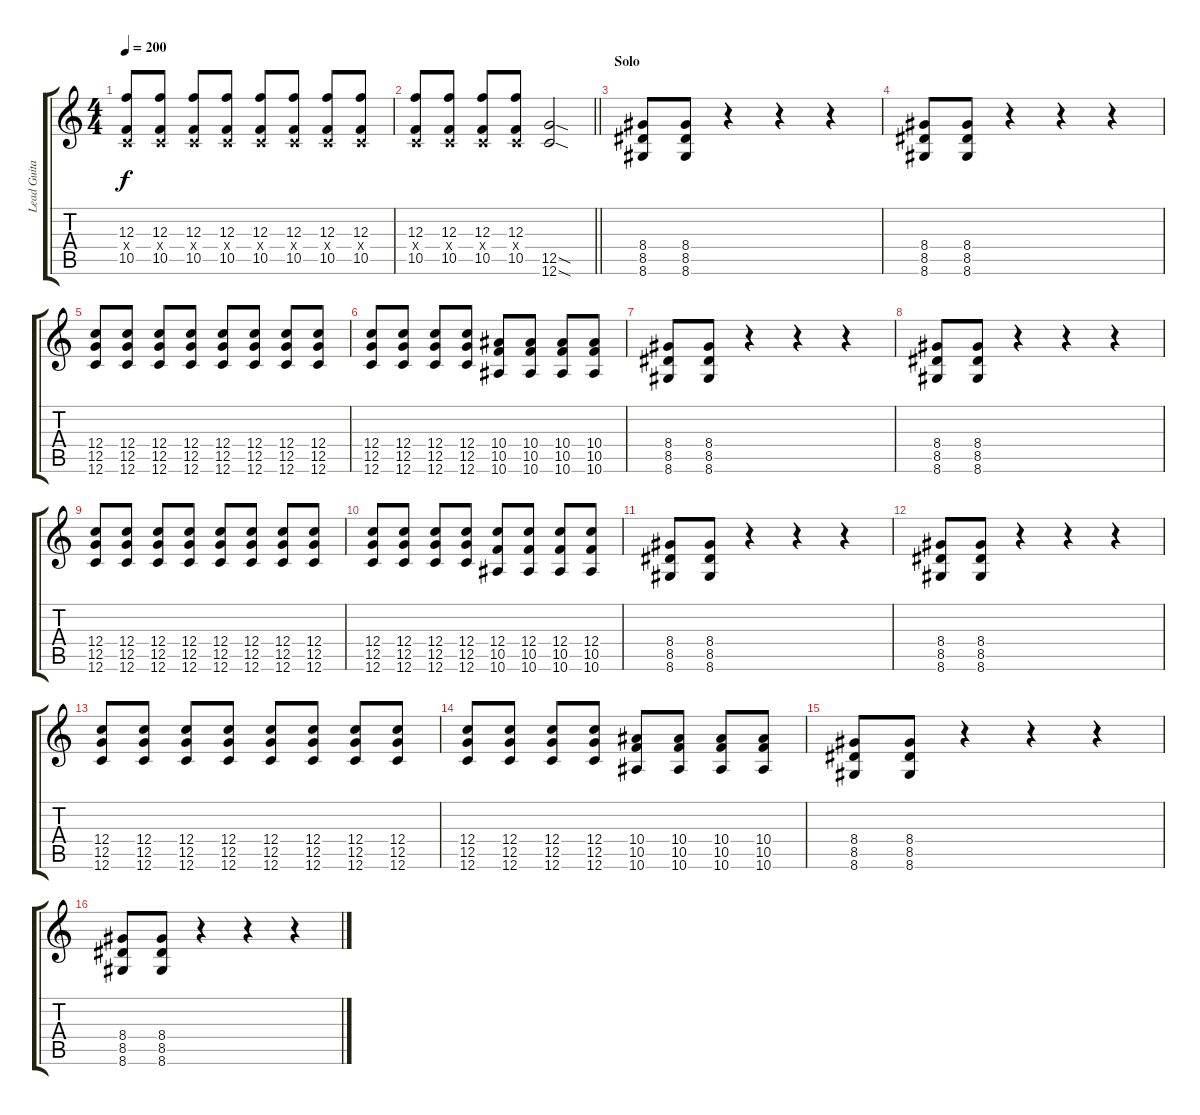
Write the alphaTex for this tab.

\track ("Lead Guitar" "Lead Guita") {instrument distortionguitar}
\staff {score tabs}
\tuning (D4 A3 F3 C3 G2 C2) {hide}
\ts (4 4)
\tempo 200
\clef g2
\ks c
(12.3 0.4{x} 10.5).8{dy f} (12.3 0.4{x} 10.5).8 (12.3 0.4{x} 10.5).8 (12.3 0.4{x} 10.5).8 (12.3 0.4{x} 10.5).8 (12.3 0.4{x} 10.5).8 (12.3 0.4{x} 10.5).8 (12.3 0.4{x} 10.5).8 |
\barLineRight lightlight
(12.3 0.4{x} 10.5).8 (12.3 0.4{x} 10.5).8 (12.3 0.4{x} 10.5).8 (12.3 0.4{x} 10.5).8 (12.5{sod} 12.6{sod}).2 |
\section ("" "Solo")
(8.4 8.5 8.6).8{volume 16} (8.4 8.5 8.6).8 r.4 r.4 r.4 |
(8.4 8.5 8.6).8 (8.4 8.5 8.6).8 r.4 r.4 r.4 |
(12.4 12.5 12.6).8 (12.4 12.5 12.6).8 (12.4 12.5 12.6).8 (12.4 12.5 12.6).8 (12.4 12.5 12.6).8 (12.4 12.5 12.6).8 (12.4 12.5 12.6).8 (12.4 12.5 12.6).8 |
(12.4 12.5 12.6).8 (12.4 12.5 12.6).8 (12.4 12.5 12.6).8 (12.4 12.5 12.6).8 (10.4 10.5 10.6).8 (10.4 10.5 10.6).8 (10.4 10.5 10.6).8 (10.4 10.5 10.6).8 |
(8.4 8.5 8.6).8 (8.4 8.5 8.6).8 r.4 r.4 r.4 |
(8.4 8.5 8.6).8 (8.4 8.5 8.6).8 r.4 r.4 r.4 |
(12.4 12.5 12.6).8 (12.4 12.5 12.6).8 (12.4 12.5 12.6).8 (12.4 12.5 12.6).8 (12.4 12.5 12.6).8 (12.4 12.5 12.6).8 (12.4 12.5 12.6).8 (12.4 12.5 12.6).8 |
(12.4 12.5 12.6).8 (12.4 12.5 12.6).8 (12.4 12.5 12.6).8 (12.4 12.5 12.6).8 (12.4 10.5 10.6).8 (12.4 10.5 10.6).8 (12.4 10.5 10.6).8 (12.4 10.5 10.6).8 |
(8.4 8.5 8.6).8 (8.4 8.5 8.6).8 r.4 r.4 r.4 |
(8.4 8.5 8.6).8 (8.4 8.5 8.6).8 r.4 r.4 r.4 |
(12.4 12.5 12.6).8 (12.4 12.5 12.6).8 (12.4 12.5 12.6).8 (12.4 12.5 12.6).8 (12.4 12.5 12.6).8 (12.4 12.5 12.6).8 (12.4 12.5 12.6).8 (12.4 12.5 12.6).8 |
(12.4 12.5 12.6).8 (12.4 12.5 12.6).8 (12.4 12.5 12.6).8 (12.4 12.5 12.6).8 (10.4 10.5 10.6).8 (10.4 10.5 10.6).8 (10.4 10.5 10.6).8 (10.4 10.5 10.6).8 |
(8.4 8.5 8.6).8 (8.4 8.5 8.6).8 r.4 r.4 r.4 |
(8.4 8.5 8.6).8 (8.4 8.5 8.6).8 r.4 r.4 r.4
